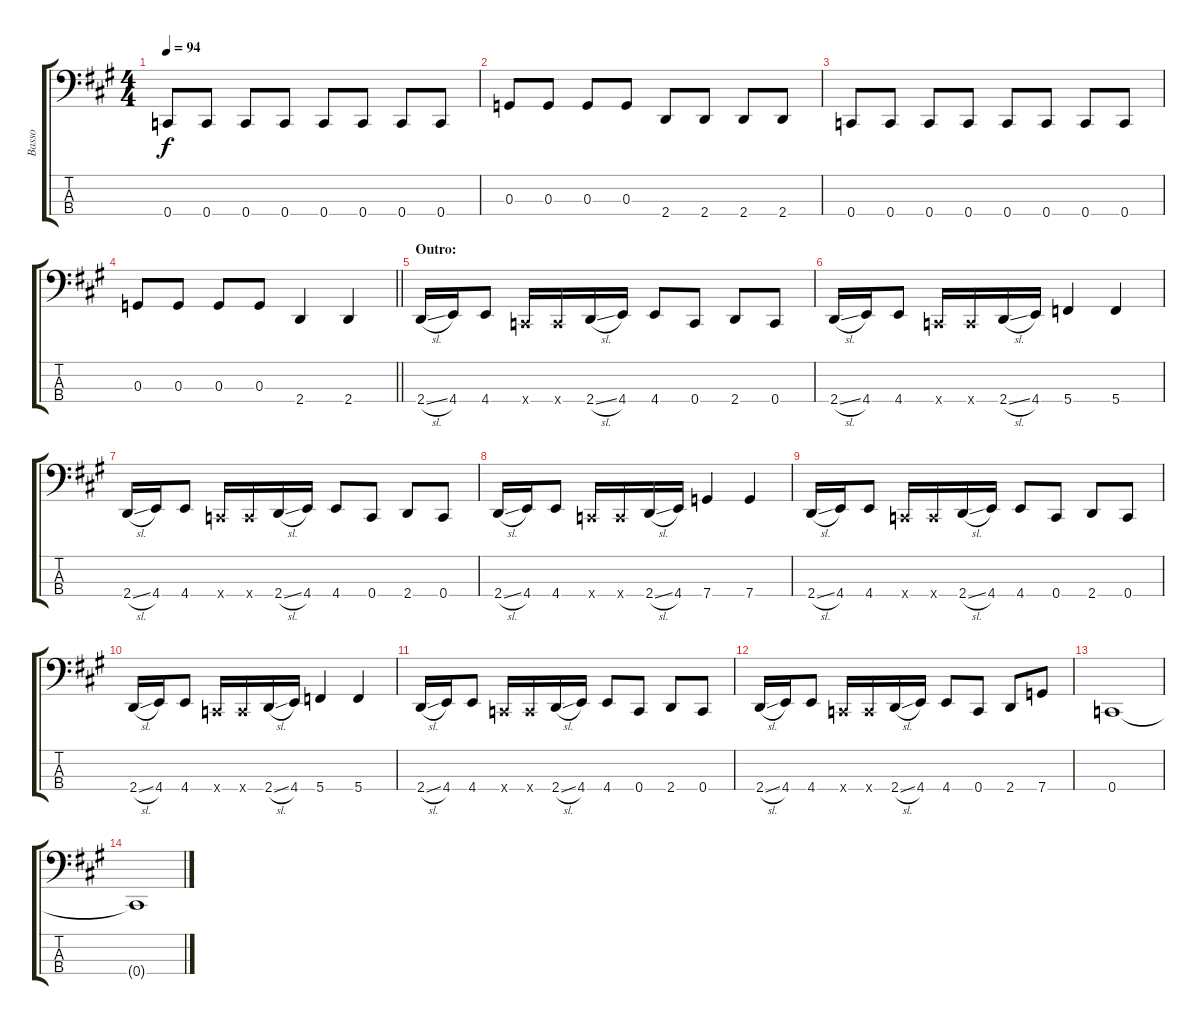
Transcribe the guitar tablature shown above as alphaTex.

\track ("Basso" "Basso") {instrument electricbassfinger}
\staff {score tabs}
\tuning (F2 C2 G1 C1) {hide}
\ts (4 4)
\tempo 94
\clef f4
\ks a
0.4.8{dy f} 0.4.8 0.4.8 0.4.8 0.4.8 0.4.8 0.4.8 0.4.8 |
0.3.8 0.3.8 0.3.8 0.3.8 2.4.8 2.4.8 2.4.8 2.4.8 |
0.4.8 0.4.8 0.4.8 0.4.8 0.4.8 0.4.8 0.4.8 0.4.8 |
\barLineRight lightlight
0.3.8 0.3.8 0.3.8 0.3.8 2.4.4 2.4.4 |
\section ("" "Outro:")
2.4{sl}.16 4.4.16 4.4.8 0.4{x}.16 0.4{x}.16 2.4{sl}.16 4.4.16 4.4.8 0.4.8 2.4.8 0.4.8 |
2.4{sl}.16 4.4.16 4.4.8 0.4{x}.16 0.4{x}.16 2.4{sl}.16 4.4.16 5.4.4 5.4.4 |
2.4{sl}.16 4.4.16 4.4.8 0.4{x}.16 0.4{x}.16 2.4{sl}.16 4.4.16 4.4.8 0.4.8 2.4.8 0.4.8 |
2.4{sl}.16 4.4.16 4.4.8 0.4{x}.16 0.4{x}.16 2.4{sl}.16 4.4.16 7.4.4 7.4.4 |
2.4{sl}.16 4.4.16 4.4.8 0.4{x}.16 0.4{x}.16 2.4{sl}.16 4.4.16 4.4.8 0.4.8 2.4.8 0.4.8 |
2.4{sl}.16 4.4.16 4.4.8 0.4{x}.16 0.4{x}.16 2.4{sl}.16 4.4.16 5.4.4 5.4.4 |
2.4{sl}.16 4.4.16 4.4.8 0.4{x}.16 0.4{x}.16 2.4{sl}.16 4.4.16 4.4.8 0.4.8 2.4.8 0.4.8 |
2.4{sl}.16 4.4.16 4.4.8 0.4{x}.16 0.4{x}.16 2.4{sl}.16 4.4.16 4.4.8 0.4.8 2.4.8 7.4.8 |
0.4.1 |
0.4{t}.1
